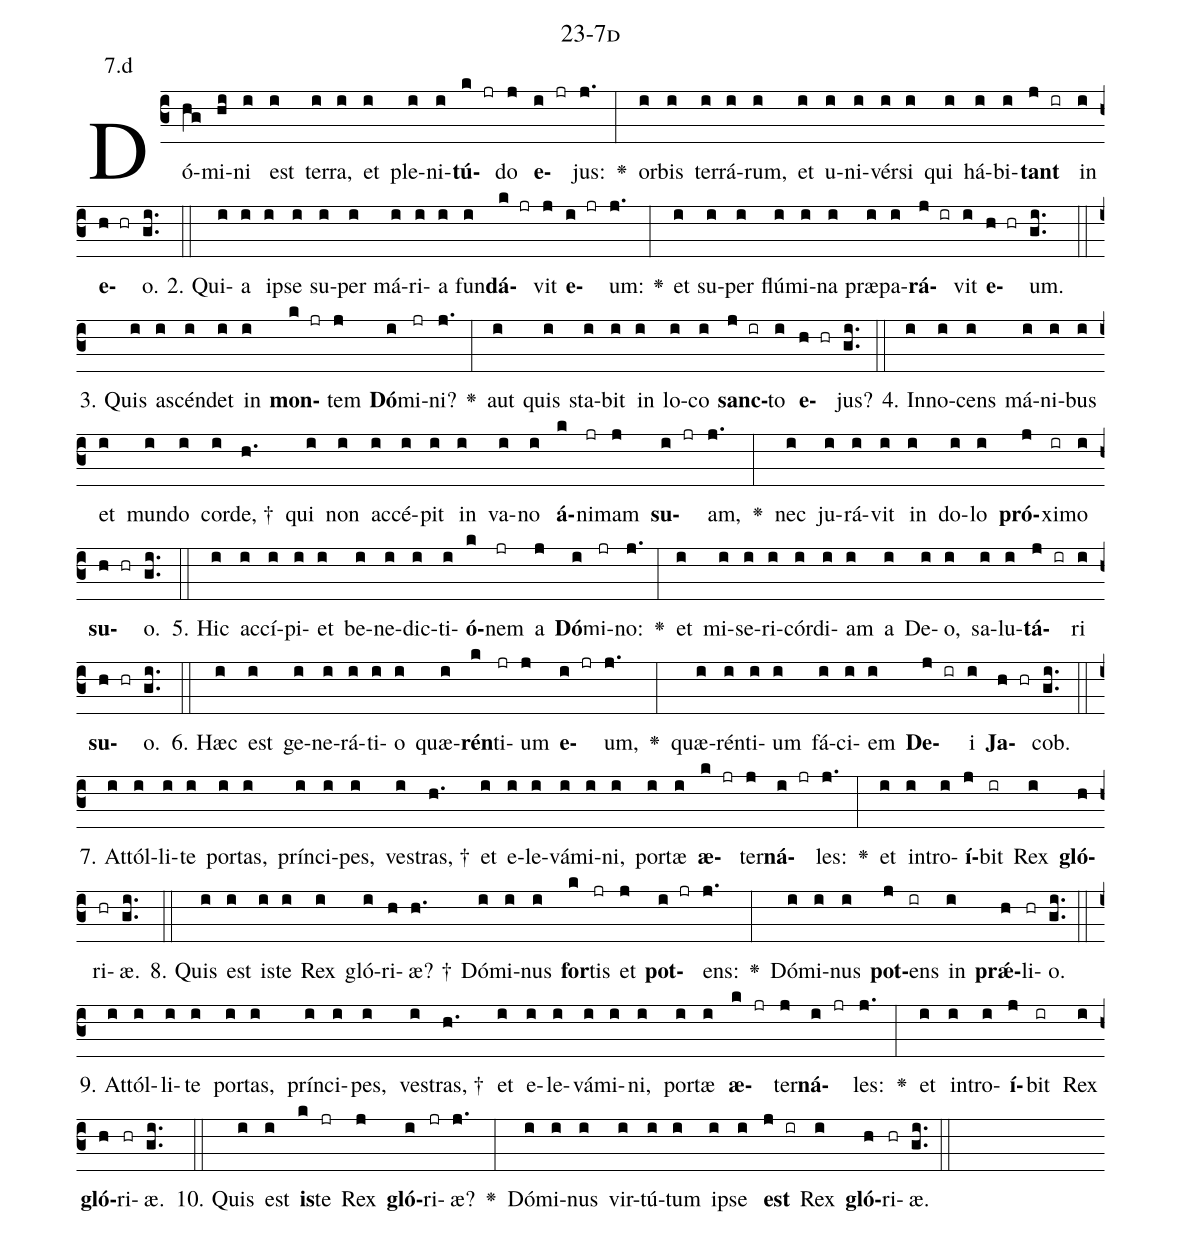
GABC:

name: 23-7d;
annotation: 7.d;
%%
(c3)Dó(hg)mi(hi)ni(i) est(i) ter(i)ra,(i) et(i) ple(i)ni(i)<b>tú</b>(k jr)do(j) <b>e</b>(i jr)jus:(j.) <v>\greheightstar</v>(:) or(i)bis(i) ter(i)rá(i)rum,(i) et(i) u(i)ni(i)vér(i)si(i) qui(i) há(i)bi(i)<b>tant</b>(j ir) in(i) <b>e</b>(h hr)o.(gi..) (::)
2. Qui(i)a(i) ip(i)se(i) su(i)per(i) má(i)ri(i)a(i) fun(i)<b>dá</b>(k jr)vit(j) <b>e</b>(i jr)um:(j.) <v>\greheightstar</v>(:) et(i) su(i)per(i) flú(i)mi(i)na(i) præ(i)pa(i)<b>rá</b>(j ir)vit(i) <b>e</b>(h hr)um.(gi..) (::)
3. Quis(i) a(i)scén(i)det(i) in(i) <b>mon</b>(k jr)tem(j) <b>Dó</b>(i)mi(jr)ni?(j.) <v>\greheightstar</v>(:) aut(i) quis(i) sta(i)bit(i) in(i) lo(i)co(i) <b>sanc</b>(j ir)to(i) <b>e</b>(h hr)jus?(gi..) (::)
4. In(i)no(i)cens(i) má(i)ni(i)bus(i) et(i) mun(i)do(i) cor(i)de, †(h.) qui(i) non(i) ac(i)cé(i)pit(i) in(i) va(i)no(i) <b>á</b>(k)ni(jr)mam(j) <b>su</b>(i jr)am,(j.) <v>\greheightstar</v>(:) nec(i) ju(i)rá(i)vit(i) in(i) do(i)lo(i) <b>pró</b>(j)xi(ir)mo(i) <b>su</b>(h hr)o.(gi..) (::)
5. Hic(i) ac(i)cí(i)pi(i)et(i) be(i)ne(i)dic(i)ti(i)<b>ó</b>(k)nem(jr) a(j) <b>Dó</b>(i)mi(jr)no:(j.) <v>\greheightstar</v>(:) et(i) mi(i)se(i)ri(i)cór(i)di(i)am(i) a(i) De(i)o,(i) sa(i)lu(i)<b>tá</b>(j ir)ri(i) <b>su</b>(h hr)o.(gi..) (::)
6. Hæc(i) est(i) ge(i)ne(i)rá(i)ti(i)o(i) quæ(i)<b>rén</b>(k)ti(jr)um(j) <b>e</b>(i jr)um,(j.) <v>\greheightstar</v>(:) quæ(i)rén(i)ti(i)um(i) fá(i)ci(i)em(i) <b>De</b>(j ir)i(i) <b>Ja</b>(h hr)cob.(gi..) (::)
7. At(i)tól(i)li(i)te(i) por(i)tas,(i) prín(i)ci(i)pes,(i) ves(i)tras, †(h.) et(i) e(i)le(i)vá(i)mi(i)ni,(i) por(i)tæ(i) <b>æ</b>(k jr)ter(j)<b>ná</b>(i jr)les:(j.) <v>\greheightstar</v>(:) et(i) in(i)tro(i)<b>í</b>(j)bit(ir) Rex(i) <b>gló</b>(h)ri(hr)æ.(gi..) (::)
8. Quis(i) est(i) is(i)te(i) Rex(i) gló(i)ri(h)æ? †(h.) Dó(i)mi(i)nus(i) <b>for</b>(k)tis(jr) et(j) <b>pot</b>(i jr)ens:(j.) <v>\greheightstar</v>(:) Dó(i)mi(i)nus(i) <b>pot</b>(j)ens(ir) in(i) <b>prǽ</b>(h)li(hr)o.(gi..) (::)
9. At(i)tól(i)li(i)te(i) por(i)tas,(i) prín(i)ci(i)pes,(i) ves(i)tras, †(h.) et(i) e(i)le(i)vá(i)mi(i)ni,(i) por(i)tæ(i) <b>æ</b>(k jr)ter(j)<b>ná</b>(i jr)les:(j.) <v>\greheightstar</v>(:) et(i) in(i)tro(i)<b>í</b>(j)bit(ir) Rex(i) <b>gló</b>(h)ri(hr)æ.(gi..) (::)
10. Quis(i) est(i) <b>is</b>(k)te(jr) Rex(j) <b>gló</b>(i)ri(jr)æ?(j.) <v>\greheightstar</v>(:) Dó(i)mi(i)nus(i) vir(i)tú(i)tum(i) ip(i)se(i) <b>est</b>(j ir) Rex(i) <b>gló</b>(h)ri(hr)æ.(gi..) (::)
